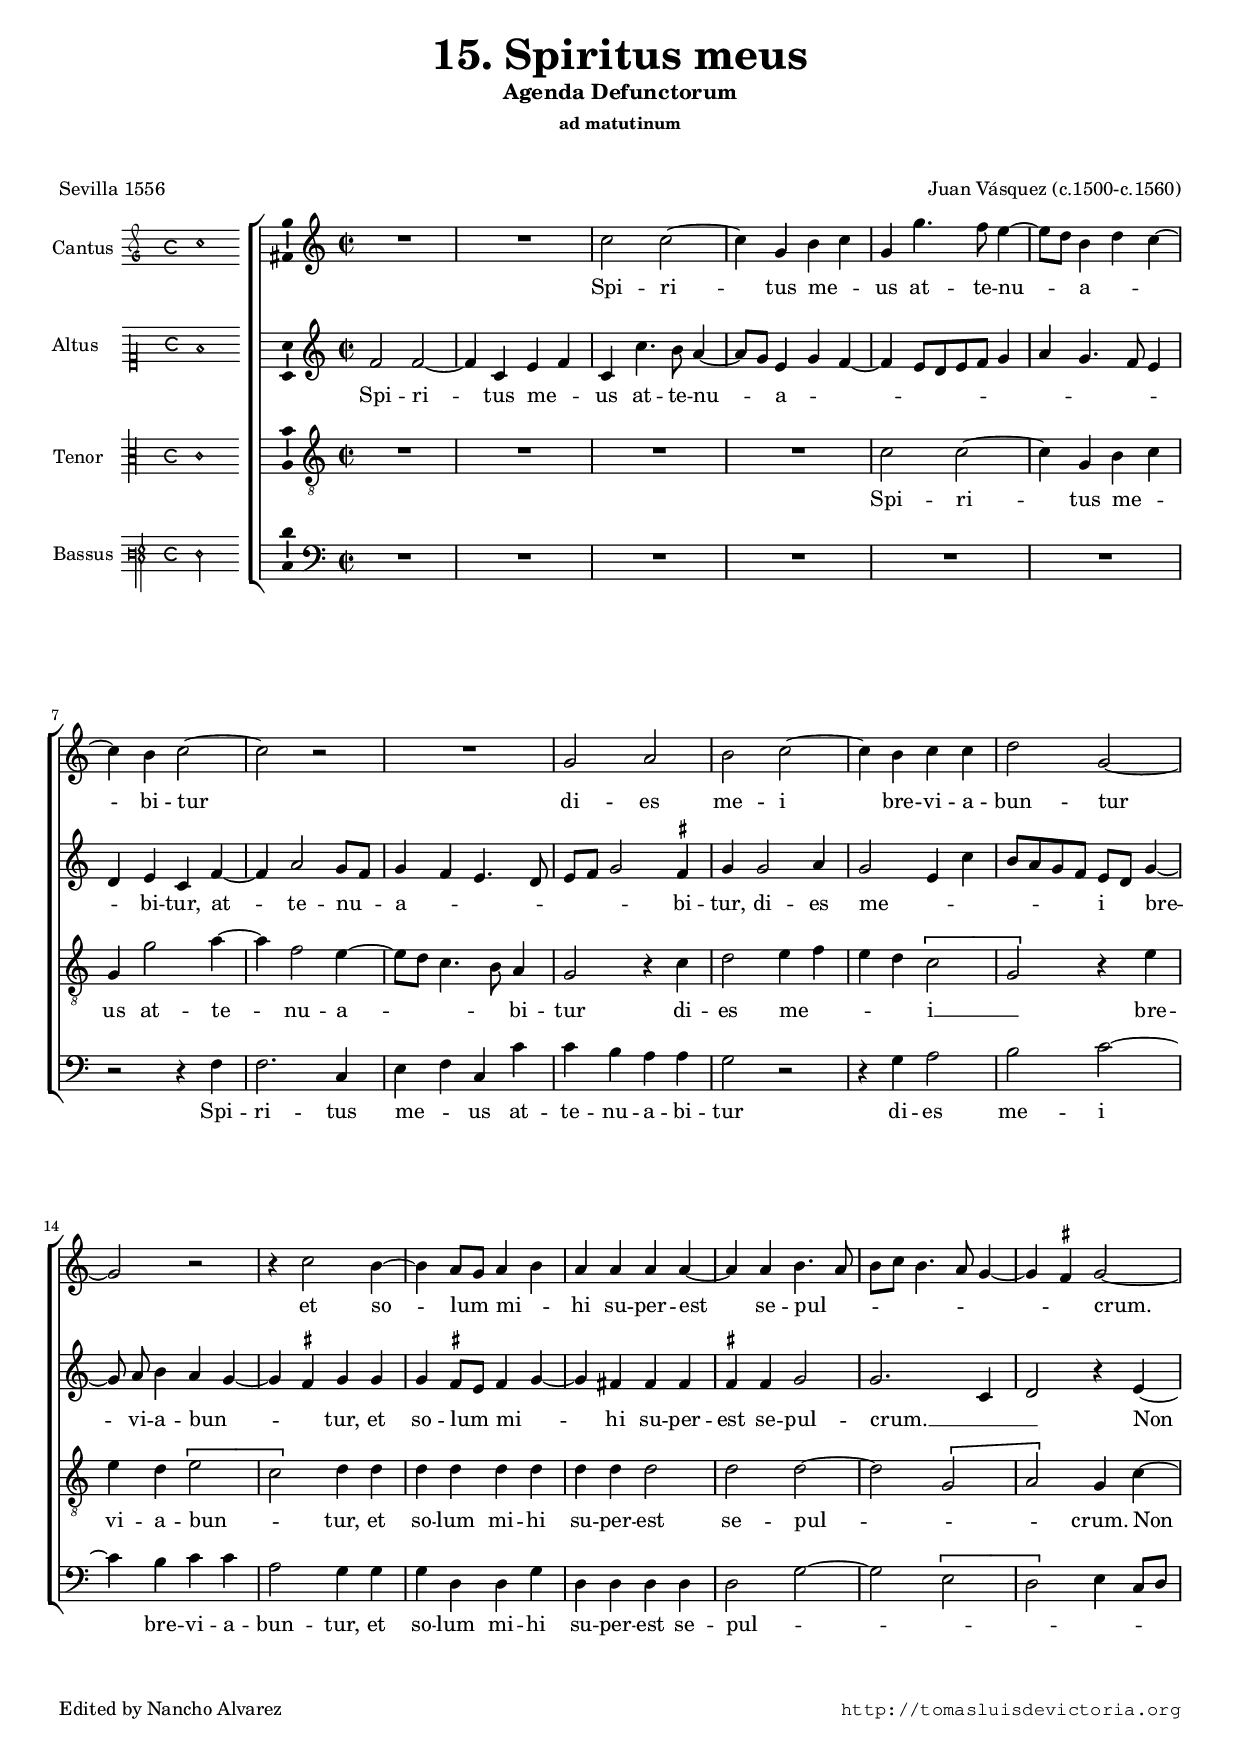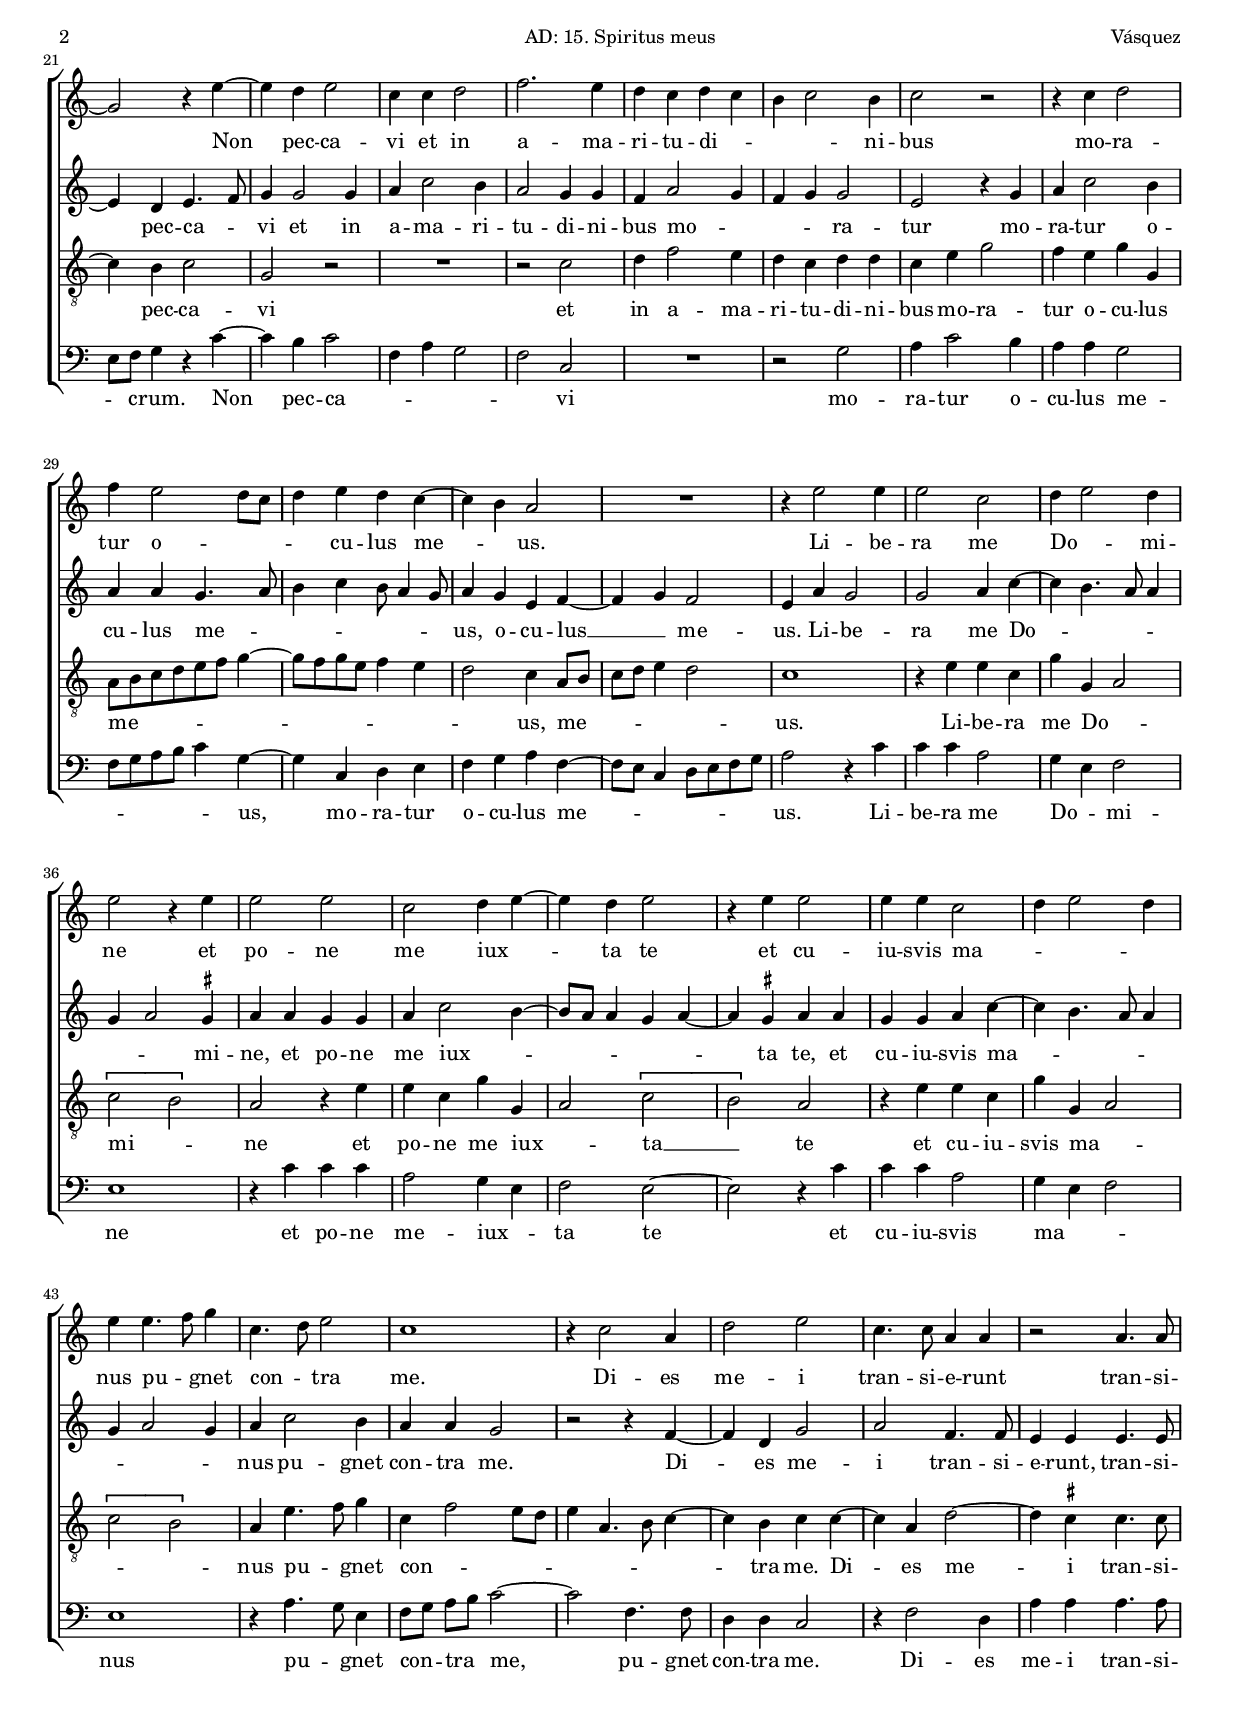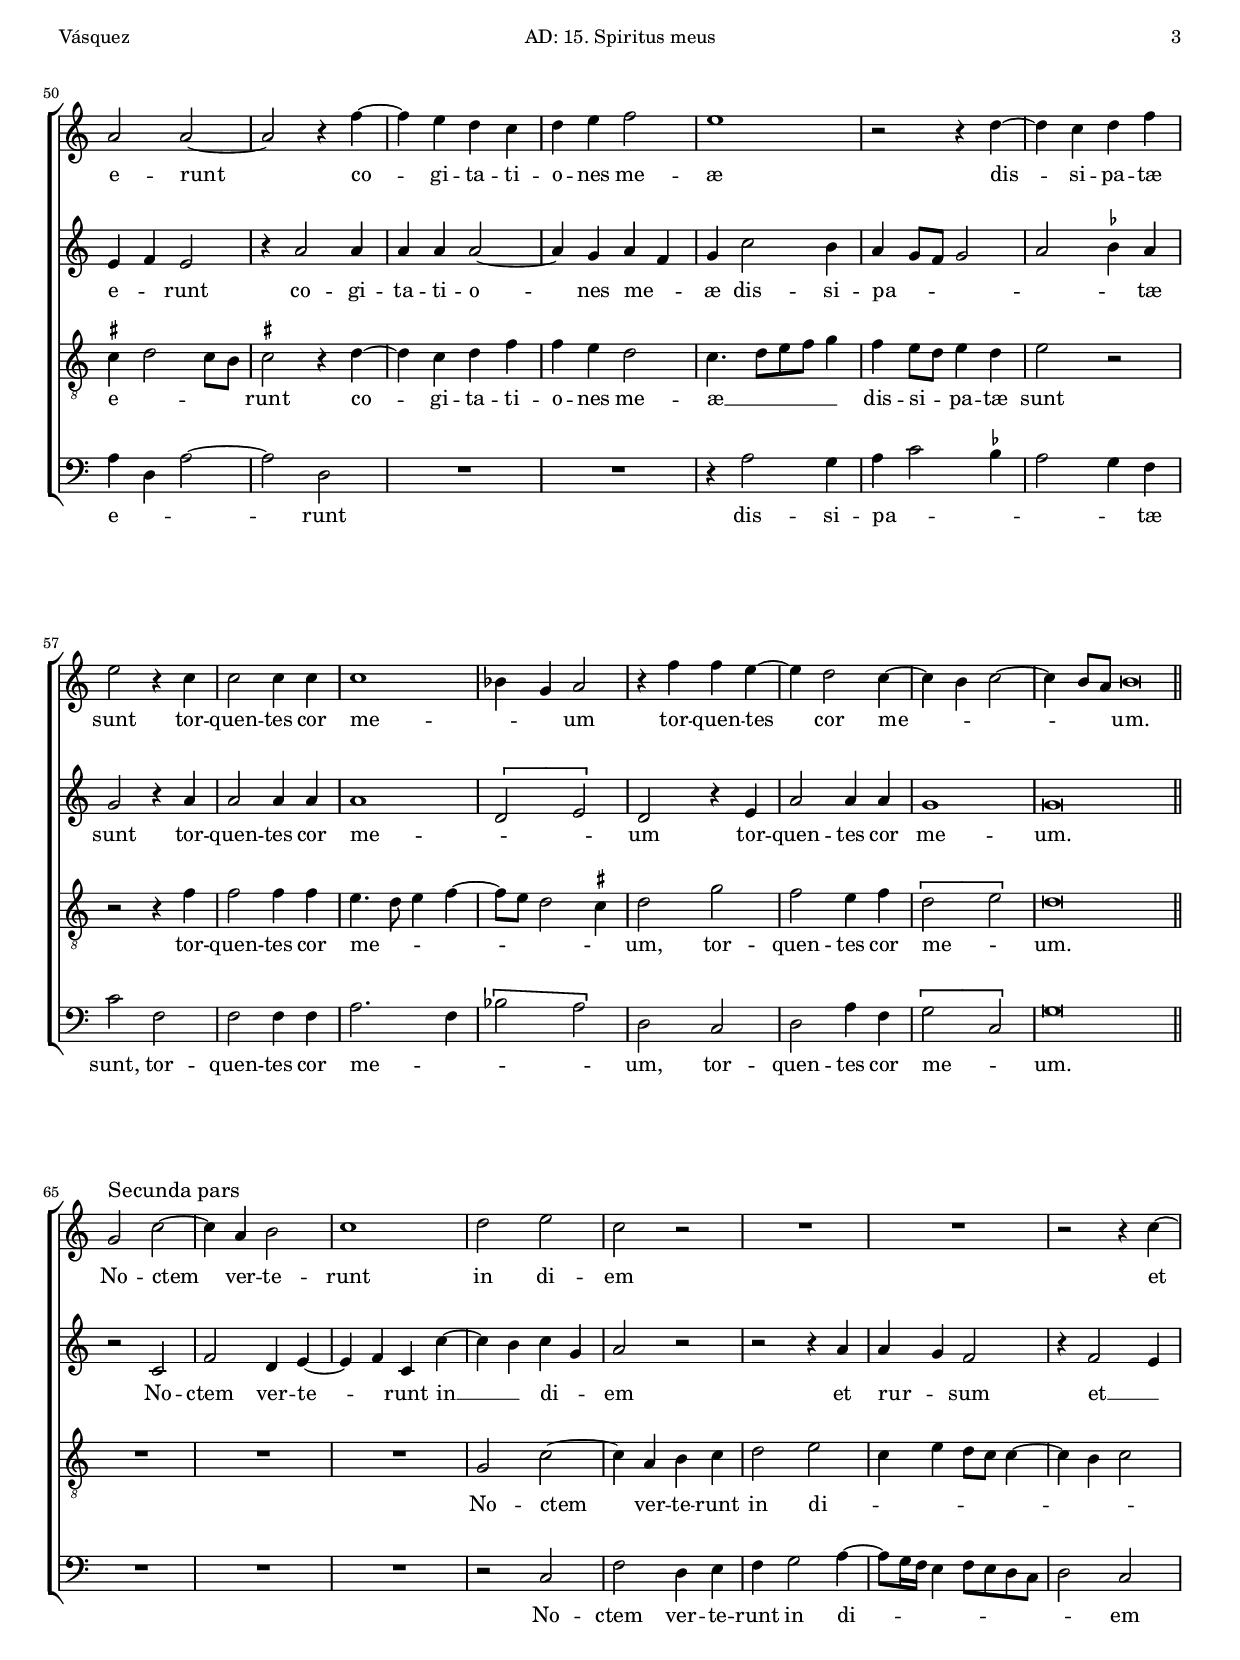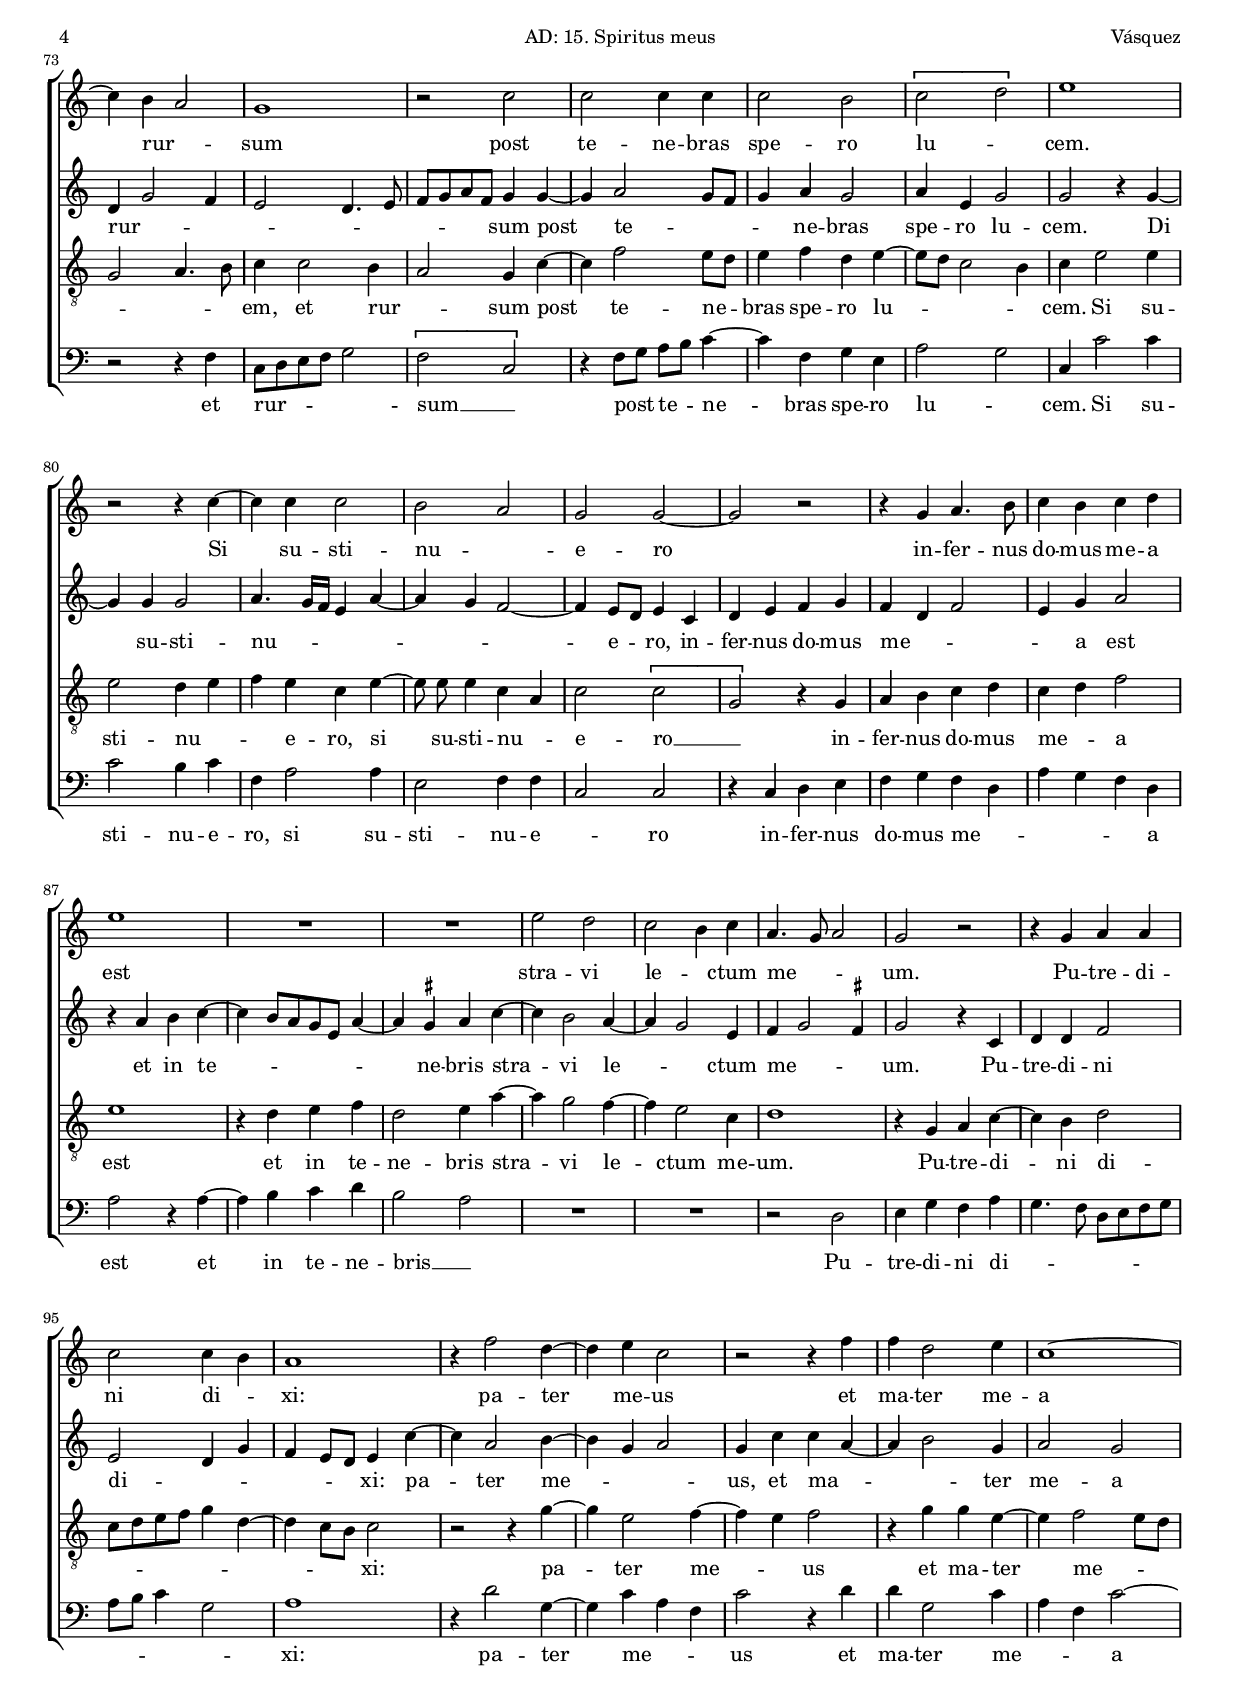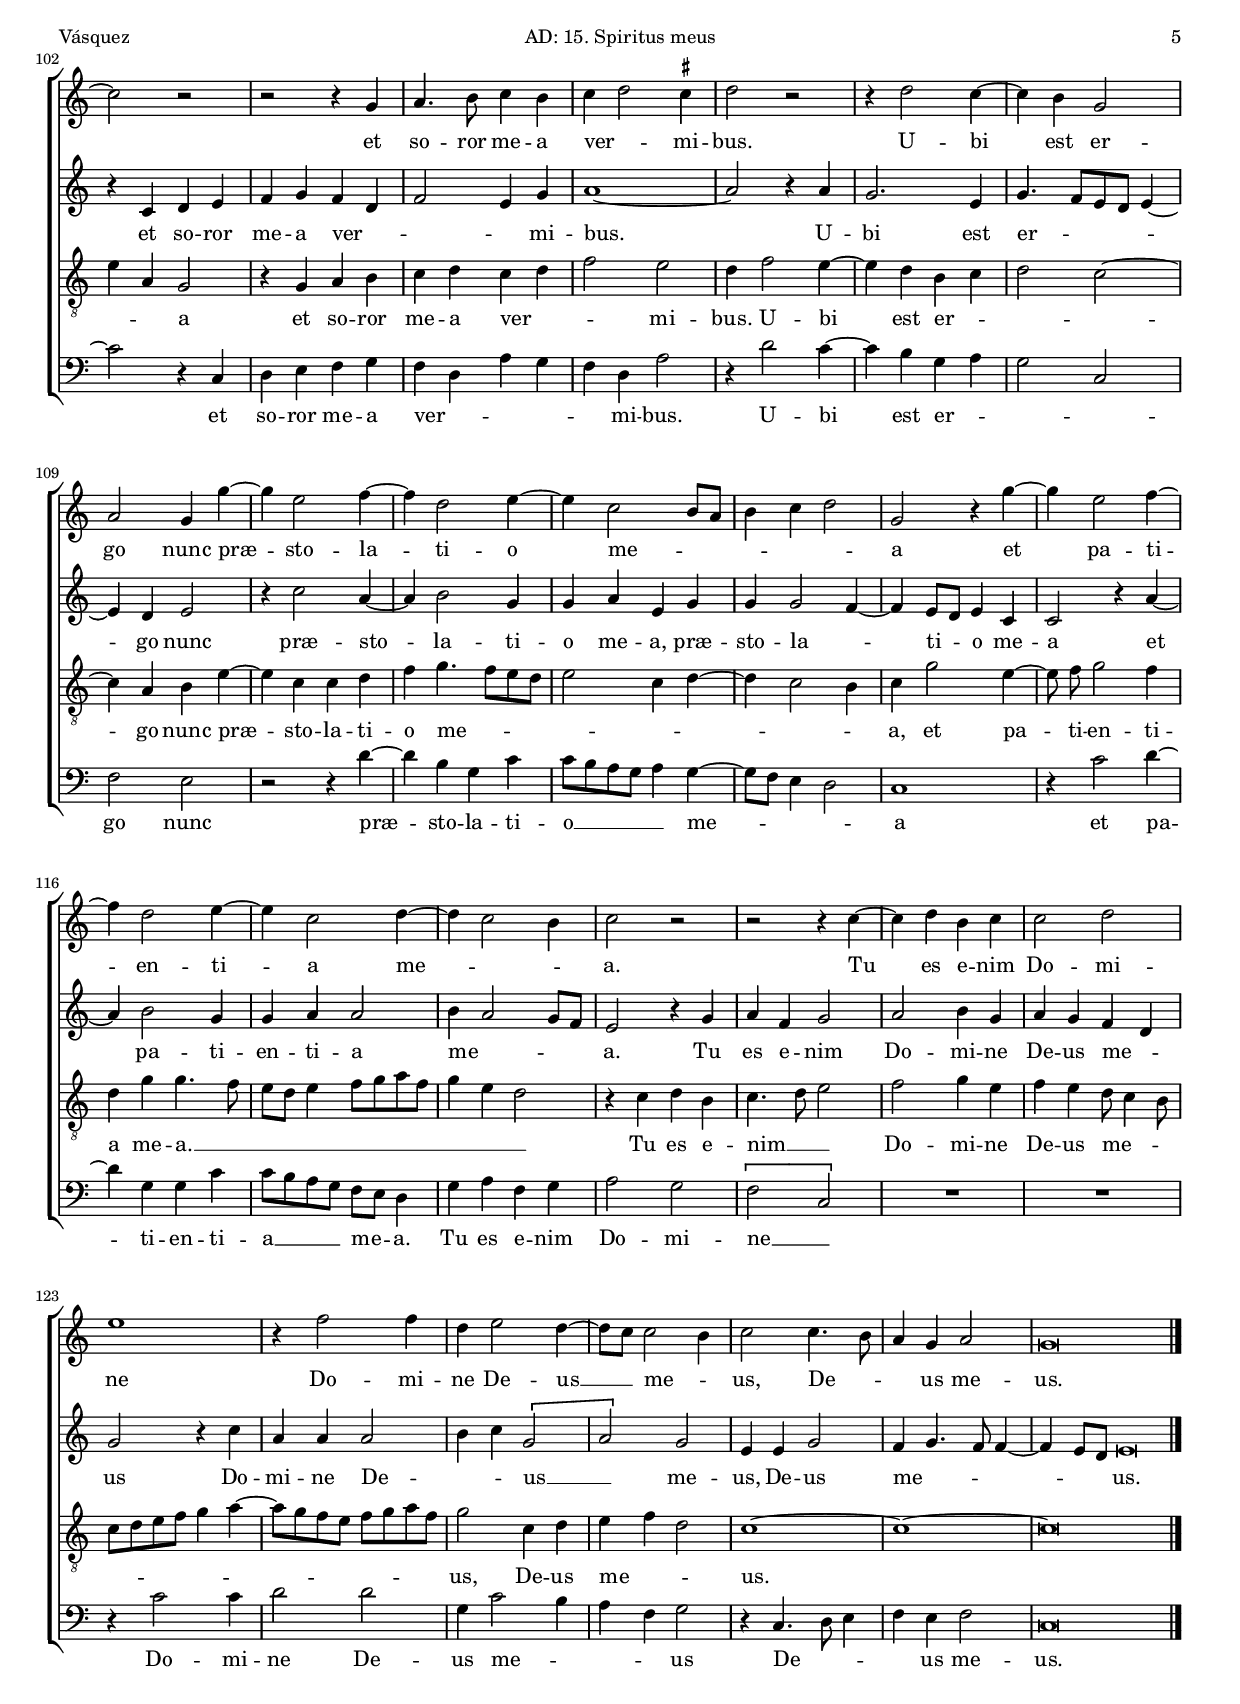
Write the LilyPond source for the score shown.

\version "2.18.0"

#(set-default-paper-size "a4")
#(set-global-staff-size 16.4)
#(ly:set-option 'point-and-click #f)
%mobile -s15.5 -i3.2

italicas=\override LyricText.font-shape = #'italic
rectas=\override LyricText.font-shape = #'upright
ss=\once \set suggestAccidentals = ##t
incipitwidth = 20
mtempo={\tempo 4 = 100}
mtempob={\tempo 4 = 50}

htitle="AD: 15. Spiritus meus"
hcomposer="Vásquez"

\header {
	title=\markup{\fontsize #3 "15. Spiritus meus"}
	subtitle="Agenda Defunctorum"
	subsubtitle=\markup{\column{"ad matutinum" " " " " }}
	composer="Juan Vásquez (c.1500-c.1560)"
        pdfauthor=\composer
	%opus="(-)"
	poet=\markup{"Sevilla 1556"}
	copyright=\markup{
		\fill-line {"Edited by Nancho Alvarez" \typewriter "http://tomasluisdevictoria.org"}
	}
%	tagline=""
}

global={\key c \major \time 2/2
        \skip 1*64 \bar "||" \break
        \skip 1*65
	\bar "|."
}


cantus=\relative c''{
	R1*2
	c2 c ~
	c4 g b c
	g g'4. f8 e4 ~
	e8 d b4 d c ~
	c b c2 ~
	c r
	R1
	g2 a
	b c ~
	c4 b c c
	d2 g, ~
	g r
	r4 c2 b4 ~
	b a8 g a4 b
	a a a a ~
	a4 a b4. a8
	b c b4. a8 g4 ~
	g \ss fis g2 ~
	g2 r4 e' ~
	e4 d e2
	c4 c d2
	f2. e4
	d4 c d c
	b4 c2 b4
	c2 r
	r4 c d2
	f4 e2 d8 c
	d4 e d c ~
	c b a2
	R1
	r4 e'2 e4
	e2 c
	d4 e2 d4
	e2 r4 e
	e2 e
	c d4 e ~
	e4 d e2
	r4 e e2
	e4 e c2
	d4 e2 d4
	e4 e4. f8 g4
	c,4. d8 e2
	c1
	r4 c2 a4
	d2 e
	c4. c8 a4 a
	r2 a4. a8
	a2 a ~
	a r4 f' ~
	f e d c
	d e f2
	e1
	r2 r4 d ~
	d c d f % SR \ss cis
	e2 r4 c
	c2 c4 c
	c1
	bes4 g a2
	r4 f' f e ~
	e d2 c4 ~
	c4 b c2 ~
	c4 b8 a \mtempob b\breve*1/4
	\mtempo
	\once \override TextScript.padding = #1.5
	s4*0^\markup{\larger "Secunda pars"}
	g2 c ~
	c4 a b2
	c1
	d2 e
	c2 r
	R1*2
	r2 r4 c ~
	c4 b a2
	g1
	r2 c
	c c4 c
	c2 b
	\[c d\]
	e1
	r2 r4 c ~
	c c c2
	b a
	g g ~
	g r
	r4 g a4. b8
	c4 b c d
	e1 
	R1*2
	e2 d
	c2 b4 c
	a4. g8 a2
	g2 r
	r4 g a a
	c2 c4 b
	a1
	r4 f'2 d4 ~
	d e c2
	r2 r4 f
	f d2 e4
	c1 ~
	c2 r
	r2 r4 g
	a4. b8 c4 b
	c4 d2 \ss cis4
	d2 r
	r4 d2 c4 ~
	c4 b g2
	a2 g4 g' ~
	g e2 f4 ~
	f4 d2 e4 ~
	e c2 b8 a
	b4 c d2
	g,2 r4 g' ~
	g4 e2 f4 ~
	f d2 e4 ~
	e c2 d4 ~
	d c2 b4
	c2 r
	r2 r4 c ~
	c d b c
	c2 d
	e1
	r4 f2 f4
	d4 e2 d4 ~
	d8 c c2 b4
	c2 c4. b8
	a4 g a2
	g\breve*1/2
}

altus=\relative c'{
	f2 f ~
	f4 c e f
	c c'4. b8 a4 ~
	a8 g e4 g f ~
	f e8[ d e f] g4
	a4 g4. f8 e4
	d4 e c f ~
	f a2 g8 f
	g4 f e4. d8
	e f g2 \ss fis4
	g4 g2 a4
	g2 e4 c'
	b8 a g f e d g4 ~
	g8 \noBeam a b4 a g ~
	g \ss fis g4 g
	g \ss fis8 e fis4 g ~
	g fis fis fis
	\ss fis fis g2
	g2. c,4
	d2 r4 e ~
	e d e4. f8
	g4 g2 g4
	a4 c2 b4
	a2 g4 g
	f4 a2 g4
	f g g2
	e2 r4 g
	a4 c2 b4
	a a g4. a8
	b4 c b8 a4 g8 % SR \ss gis
	a4 g e f ~
	f g f2
	e4 a g2
	g2 a4 c ~
	c4 b4. a8 a4
	g4 a2 \ss gis4
	a4 a g g
	a4 c2 b4 ~
	b8 a a4 g a ~
	a \ss gis a a
	g g a c ~
	c b4. a8 a4
	g4 a2 g4
	a4 c2 b4
	a a g2
	r2 r4 f ~
	f d g2
	a f4. f8
	e4 e e4. e8
	e4 f e2
	r4 a2 a4
	a a a2 ~
	a4 g a f % SR \ss gis
	g4 c2 b4
	a4 g8 f g2
	a2 \ss bes4 a
	g2 r4 a
	a2 a4 a
	a1
	\[d,2 e\]
	d2 r4 e
	a2 a4 a
	g1
	g\breve*1/2
	r2 c,
	f2 d4 e ~
	e4 f c c' ~
	c b c g
	a2 r
	r2 r4 a
	a4 g f2
	r4 f2 e4
	d4 g2 f4
	e2 d4. e8
	f8 g a f g4 g ~
	g a2 g8 f
	g4 a g2
	a4 e g2
	g2 r4 g ~
	g g g2
	a4. g16 f e4 a ~
	a g f2 ~
	f4 e8 d e4 c
	d e f g
	f d f2
	e4 g a2
	r4 a b c ~
	c b8[ a g e] a4 ~
	a \ss gis a c ~
	c4 b2 a4 ~
	a g2 e4
	f4 g2 \ss fis4 % SR fis fis
	g2 r4 c,
	d d f2
	e2 d4 g
	f e8 d e4 c' ~
	c a2 b4 ~
	b4 g a2
	g4 c c a ~
	a b2 g4
	a2 g
	r4 c, d e
	f g f d
	f2 e4 g
	a1 ~
	a2 r4 a
	g2. e4
	g4. f8[ e d] e4 ~
	e d e2
	r4 c'2 a4 ~
	a4 b2 g4
	g a e g
	g4 g2 f4 ~
	f4 e8 d e4 c 
	c2 r4 a' ~
	a4 b2 g4
	g4 a a2
	b4 a2 g8 f 
	e2 r4 g
	a4 f g2
	a2 b4 g
	a g f d
	g2 r4 c
	a4 a a2
	b4 c \[g2
	a\] g
	e4 e g2
	f4 g4. f8 f4 ~
	f e8 d \mtempob e\breve*1/4
}

tenor=\relative c'{
	R1*4
	c2 c ~
	c4 g b c
	g4 g'2 a4 ~
	a f2 e4 ~
	e8 d c4. b8 a4
	g2 r4 c
	d2 e4 f
	e d \[c2
	g\] r4 e'
	e d \[e2
	c2\] d4 d
	d d d d
	d d d2
	d2 d ~
	d \[g,
	a\] g4 c ~
	c4 b c2
	g2 r
	R1
	r2 c
	d4 f2 e4
	d c d d
	c e g2
	f4 e g g, % SR \ss fis
	a8[ b c d e f] g4 ~
	g8 f g e f4 e
	d2 c4 a8 b 
	c d e4 d2
	c1
	r4 e e c
	g' g, a2
	\[c2 b\]
	a2 r4 e'
	e c g' g,
	a2 \[c2
	b\] a
	r4 e' e c
	g' g, a2
	\[c2 b\]
	a4 e'4. f8 g4
	c,4 f2 e8 d
	e4 a,4. b8 c4 ~
	c b c c ~
	c4 a d2 ~
	d4 \ss cis cis4. cis8
	\ss cis4 d2 cis8 b
	\ss cis2 r4 d ~
	d c d f % SR \ss cis
	f e d2
	c4. d8[ e f] g4
	f e8 d e4 d
	e2 r
	r2 r4 f
	f2 f4 f
	e4. d8 e4 f ~
	f8 e d2 \ss cis4
	d2 g
	f e4 f
	\[d2 e\]
	d\breve*1/2
	R1*3
	g,2 c ~
	c4 a b c
	d2 e
	c4 e d8 c c4 ~
	c4 b c2
	g2 a4. b8
	c4 c2 b4
	a2 g4 c ~
	c f2 e8 d
	e4 f d e ~
	e8 d c2 b4
	c4 e2 e4
	e2 d4 e
	f e c e ~
	e8 \noBeam e e4 c a
	c2 \[c
	g\] r4 g
	a b c d
	c d f2
	e1
	r4 d e f
	d2 e4 a ~
	a g2 f4 ~
	f e2 c4
	d1
	r4 g, a c ~
	c b d2
	c8 d e f g4 d ~
	d c8 b c2
	r2 r4 g' ~
	g e2 f4 ~
	f4 e f2
	r4 g g e ~
	e f2 e8 d
	e4 a, g2
	r4 g a b
	c d c d
	f2 e
	d4 f2 e4 ~
	e4 d b c
	d2 c ~
	c4 a b e ~
	e c c d
	f4 g4. f8 e d
	e2 c4 d ~
	d4 c2 b4
	c4 g'2 e4 ~
	e8 \noBeam f g2 f4
	d4 g g4. f8
	e d e4 f8 g a f
	g4 e d2
	r4 c d b
	c4. d8 e2
	f2 g4 e
	f e d8 c4 b8
	c8 d e f g4 a ~
	a8 g f e f g a f
	g2 c,4 d
	e4 f d2
	c1 ~
	c ~
	c\breve*1/2
}

bassus=\relative c{
	R1*6
	r2 r4 f
	f2. c4
	e f c c'
	c b a a
	g2 r
	r4 g a2
	b c ~
	c4 b c c
	a2 g4 g
	g d d g
	d d d d
	d2 g ~
	g \[e
	d\] e4 c8 d
	e f g4 r c ~
	c b c2
	f,4 a g2
	f c
	R1
	r2 g'
	a4 c2 b4
	a4 a g2
	f8 g a b c4 g ~
	g c, d e
	f g a f ~
	f8 e c4 d8 e f g
	a2 r4 c
	c c a2
	g4 e f2
	e1
	r4 c' c c
	a2 g4 e
	f2 e ~
	e r4 c'
	c c a2
	g4 e f2
	e1
	r4 a4. g8 e4
	f8[ g] a[ b] c2 ~
	c2 f,4. f8
	d4 d c2
	r4 f2 d4
	a'4 a a4. a8
	a4 d, a'2 ~
	a d,
	R1*2
	r4 a'2 g4
	a4 c2 \ss bes4
	a2 g4 f
	c'2 f,
	f2 f4 f
	a2. f4
	\[bes2 a\]
	d, c
	d a'4 f
	\[g2 c,\]
	g'\breve*1/2
	R1*3
	r2 c,
	f d4 e 
	f g2 a4 ~
	a8 g16 f e4 f8 e d c
	d2 c
	r2 r4 f
	c8 d e f g2
	\[f c\]
	r4 f8 g a b c4 ~
	c4 f, g e
	a2 g
	c,4 c'2 c4
	c2 b4 c
	f,4 a2 a4
	e2 f4 f
	c2 c
	r4 c d e
	f g f d
	a' g f d
	a'2 r4 a ~
	a b c d
	b2 a 
	R1*2
	r2 d,
	e4 g f a
	g4. f8 d e f g
	a b c4 g2
	a1
	r4 d2 g,4 ~
	g c a f
	c'2 r4 d
	d g,2 c4
	a f c'2 ~
	c r4 c,
	d e f g
	f d a' g
	f d a'2
	r4 d2 c4 ~
	c b g a
	g2 c,
	f e
	r2 r4 d' ~
	d4 b g c
	c8 b a g a4 g ~
	g8 f e4 d2
	c1
	r4 c'2 d4 ~
	d g, g c
	c8 b a g f e d4
	g a f g
	a2 g
	\[f c\]
	R1*2
	r4 c'2 c4
	d2 d
	g,4 c2 b4
	a4 f g2
	r4 c,4. d8 e4
	f e f2
	c\breve*1/2
}

textocantus=\lyricmode{
Spi -- ri -- tus me -- _ us
at -- te -- nu -- _ a -- _ _ bi -- tur
di -- es me -- i 
bre -- vi -- a -- bun -- tur
et so -- lum _ mi -- _ hi su -- per -- est
se -- pul -- _ _ _ _ _ _ _ crum.
Non pec -- ca -- vi
et in a -- ma -- ri -- tu -- di -- _ _ _ ni -- bus
mo -- ra -- tur o -- _ _ _ cu -- lus me -- _ us.
Li -- be -- ra me Do -- _ mi -- ne
et po -- ne me iux -- _ ta te
et cu -- iu -- svis ma -- _ _ _ nus
pu -- _ gnet con -- _ tra me.
Di -- es me -- i
tran -- si -- e -- runt
tran -- si -- e -- runt
co -- gi -- ta -- ti -- o -- nes me -- æ
dis -- si -- pa -- tæ sunt
tor -- quen -- tes
cor me -- _ _ um
tor -- quen -- tes cor me -- _ _ _ _ um.
No -- ctem ver -- te -- runt
in di -- em
et rur -- _ sum
post te -- ne -- bras spe -- ro lu -- _ cem.
Si su -- sti -- nu -- _ e -- ro
in -- fer -- nus do -- mus me -- a est
stra -- vi le -- _ ctum me -- _ _ um.
Pu -- tre -- di -- ni di -- _ xi:
pa -- ter me -- us
et ma -- ter me -- a
et so -- ror me -- a ver -- _ mi -- bus.
U -- bi est er -- go nunc
præ -- sto -- la -- ti -- o me -- _ _ _ _ _ a
et pa -- ti -- en -- ti -- a me -- _ _ a.
Tu es e -- nim Do -- mi -- ne
Do -- mi -- ne De -- us __ _ me -- _ us,
De -- _ _ us me -- us.
}

textoaltus=\lyricmode{
Spi -- ri -- tus me -- _ us
at -- te -- nu -- _ a -- _ _ _ _ _ _ _ _ _ _ _ _ bi -- tur,
at -- te -- nu -- _ a -- _ _ _ _ _ _ bi -- tur,
di -- es me -- _ _ _ _ _ _ i _ bre -- vi -- a -- bun -- _ _ tur,
et so -- lum _ mi -- _ hi su -- per -- est se -- pul -- crum. __ _ _ 
Non pec -- ca -- _ vi
et in a -- ma -- ri -- tu -- di -- ni -- bus
mo -- _ _ _ ra -- tur
mo -- ra -- tur
o -- cu -- lus me -- _ _ _ _ _ _ us,
o -- cu -- lus __ _ me -- us.
Li -- be -- ra me Do -- _ _ _ _ _ mi -- ne,
et po -- ne me iux -- _ _ _ _ _ ta te,
et cu -- iu -- svis ma -- _ _ _ _ _ _ nus pu -- gnet
con -- tra me.
Di -- es me -- i
tran -- si -- e -- runt,
tran -- si -- e -- _ runt
co -- gi -- ta -- ti -- o -- nes me -- _ æ
dis -- si -- pa -- _ _ _ _ _ tæ sunt
tor -- quen -- tes cor me -- _ _ um
tor -- quen -- tes cor me -- um.
No -- ctem ver -- te -- _ runt 
in __ _ di -- _ em
et rur -- _ sum
et __ _ rur -- _ _ _ _ _ _ _ _ _ sum
post te -- _ _ _ ne -- bras
spe -- ro lu -- cem.
Di su -- sti -- nu -- _ _ _ _ _ _ e -- _ ro,
in -- fer -- nus do -- mus me -- _ _ _ a est
et in te -- _ _ _ _ _ ne -- bris
stra -- vi le -- _ ctum me -- _ _ um.
Pu -- tre -- di -- ni di -- _ _ _ _ _ xi:
pa -- ter me -- _ _ us,
et ma -- _ _ ter me -- a
et so -- ror me -- a ver -- _ _ _ mi -- bus.
U -- bi est er -- _ _ _ _ go nunc
præ -- sto -- la -- ti -- o me -- a,
præ -- sto -- la -- _ ti -- _ o me -- a
et pa -- ti -- en -- ti -- a me -- _ _ _ a.
Tu es e -- nim
Do -- mi -- ne
De -- us me -- _ us
Do -- mi -- ne De -- _ _ us __ _ me -- us,
De -- us me -- _ _ _ _ _ us.
}

textotenor=\lyricmode{
Spi -- ri -- tus me -- _ us
at -- te -- nu -- a -- _ _ _ bi -- tur
di -- es me -- _ _ _ i __ _
bre -- vi -- a -- bun -- _ tur,
et so -- lum mi -- hi su -- per -- est 
se -- pul -- _ _ crum.
Non pec -- ca -- vi
et in a -- ma -- ri -- tu -- di -- ni -- bus
mo -- ra -- tur o -- cu -- lus
me -- _ _ _ _ _ _ _ _ _ _ _ _ us,
me -- _ _ _ _ _ us.
Li -- be -- ra me Do -- _ mi -- _ ne
et po -- ne me iux -- _ ta __ _ te
et cu -- iu -- svis ma -- _ _ _ nus
pu -- _ gnet con -- _ _ _ _ _ _ _ tra me.
Di -- es me -- i tran -- si -- e -- _ _ _ runt
co -- gi -- ta -- ti -- o -- nes me -- æ __ _ _ _ _ 
dis -- si -- _ pa -- tæ sunt
tor -- quen -- tes cor me -- _ _ _ _ _ _ um,
tor -- quen -- tes cor me -- _ um.
No -- ctem ver -- te -- runt in di -- _ _ _ _ _ _ _ _ _ _ em,
et rur -- _ sum post te -- ne -- _ bras
spe -- ro lu -- _ _ _ cem.
Si su -- sti -- nu -- _ _ e -- ro,
si su -- sti -- nu -- _ e -- ro __ _ 
in -- fer -- nus do -- mus me -- _ a est
et in te -- ne -- bris stra -- vi le -- ctum me -- um.
Pu -- tre -- di -- ni di -- _ _ _ _ _ _ _ _ xi:
pa -- ter me -- _ us
et ma -- ter me -- _ _ _ _ a
et so -- ror me -- a
ver -- _ _ mi -- bus.
U -- bi est er -- _ _ _ go
nunc præ -- sto -- la -- ti -- o me -- _ _ _ _ _ _ _ _ a,
et pa -- ti -- en -- ti -- a me -- a. __ _ _ _ _ _ _ _ _ _ _ _ 
Tu es e -- nim __ _ _ 
Do -- mi -- ne De -- us me -- _ _ _ _ _ _ _ _ _ _ _ _ _ _ _ us,
De -- us me -- _ _ us.
}

textobassus=\lyricmode{
Spi -- ri -- tus me -- _ us
at -- te -- nu -- a -- bi -- tur
di -- es me -- i bre -- vi -- a -- bun -- tur,
et so -- lum mi -- hi su -- per -- est
se -- pul -- _ _ _ _ _ _ _ _ crum.
Non pec -- ca -- _ _ _ _ vi
mo -- ra -- tur o -- cu -- lus me -- _ _ _ _ _ us,
mo -- ra -- tur
o -- cu -- lus me -- _ _ _ _ _ _ us.
Li -- be -- ra me Do -- _ mi -- ne
et po -- ne me -- iux -- _ ta te
et cu -- iu -- svis ma -- _ _ nus
pu -- _ gnet con -- _ tra _ me,
pu -- gnet con -- tra me.
Di -- es me -- i tran -- si -- e -- _ _ runt
dis -- si -- pa -- _ _ _ _ tæ sunt,
tor -- quen -- tes cor me -- _ _ _ um,
tor -- quen -- tes cor me -- _ um.
No -- ctem ver -- te -- runt in di -- _ _ _ _ _ _ _ _ em
et rur -- _ _ _ _ sum __ _
post _ te -- _ ne -- bras spe -- ro
lu -- _ cem.
Si su -- sti -- nu -- e -- ro,
si su -- sti -- nu -- e -- _ ro
in -- fer -- nus do -- mus me -- _ _ _ _ a est
et in te -- ne -- bris __ _
Pu -- tre -- di -- ni di -- _ _ _ _ _ _ _ _ _ _ xi:
pa -- ter me -- _ _ us
et ma -- ter me -- _ _ a
et so -- ror me -- a ver -- _ _ _ _ mi -- bus.
U -- bi est er -- _ _ _ go nunc
præ -- sto -- la -- ti -- o __ _ _ _ _ me -- _ _ _ a
et pa -- ti -- en -- ti -- a __ _ _ _ me -- _ a.
Tu es e -- nim Do -- mi -- ne __ _ 
Do -- mi -- ne De -- us
me -- _ _ _ us
De -- _ _ _ us me -- us.
}


incipitcantus=\markup{
	\score{
		{ 
		\set Staff.instrumentName="Cantus "
		\override NoteHead.style = #'neomensural
		\override Staff.TimeSignature.style = #'neomensural
		\cadenzaOn 
		\clef "petrucci-g"
		\key c \major
		\time 4/4
                c''1
		} 

	\layout { line-width=\incipitwidth indent = 0 }
	}
}

incipitaltus=\markup{
	\score{
		{ 
		\set Staff.instrumentName="Altus    "
		\override NoteHead.style = #'neomensural 
		\override Staff.TimeSignature.style = #'neomensural
		\cadenzaOn 
		\clef "petrucci-c1"
		\key c \major
		\time 4/4
                f'1
		} 
	\layout { line-width=\incipitwidth indent = 0 }
	}
}


incipittenor=\markup{
	\score{
		{ 
		\set Staff.instrumentName="Tenor   "
		\override NoteHead.style = #'neomensural 
		\override Staff.TimeSignature.style = #'neomensural
		\cadenzaOn 
		\clef "petrucci-c3"
		\key c \major
		\time 4/4
                c'1
		} 
	\layout { line-width=\incipitwidth indent=0 }
	}
}

incipitbassus=\markup{
	\score{
		{ 
		\set Staff.instrumentName="Bassus "
		\override NoteHead.style = #'neomensural
		\override Staff.TimeSignature.style = #'neomensural
		\cadenzaOn 
		\clef "petrucci-f3"
		\key c \major
		\time 4/4
                f2*2
		} 
	\layout { line-width=\incipitwidth indent = 0 }
	}
}

%\layout {
%       \context {\Voice
%               \remove Ligature_bracket_engraver
%               \consists Mensural_ligature_engraver
%       }
%       line-width=\incipitwidth
%       indent = 0
%}

\score {\transpose c' c'{
\new ChoirStaff<<

	\new Staff <<\global
	\new Voice="v1" {
		\set Staff.instrumentName=\incipitcantus
		\clef "treble"
		\cantus }
	\new Lyrics \lyricsto "v1" {\textocantus }
	>>

	\new Staff <<\global
	\new Voice="v2" {
		\set Staff.instrumentName=\incipitaltus
		\clef "treble"
		\altus }
	\new Lyrics \lyricsto "v2" {\textoaltus }
	>>
	
	\new Staff <<\global
	\new Voice="v3" {
		\set Staff.instrumentName=\incipittenor
		\clef "G_8"
		\tenor }
	\new Lyrics \lyricsto "v3" {\textotenor }
	>>

	\new Staff <<\global
	\new Voice="v4" {
		\set Staff.instrumentName=\incipitbassus
		\clef "bass"
		\bassus }
	\new Lyrics \lyricsto "v4" {\textobassus }
	>>
	
>>

	} % transpose

\layout{ 
	\context {\Lyrics 
		\override VerticalAxisGroup.staff-affinity = #UP
		\override VerticalAxisGroup.nonstaff-relatedstaff-spacing =
			#'((basic-distance . 0) (minimum-distance . 0) (padding . 1))
		\override LyricText.font-size = #1.2
		\override LyricHyphen.minimum-distance = #0.5
	}
	\context {\Score 
		tempoHideNote = ##t
		\override BarNumber.padding = #2 
	}
	\context {\Voice 
		%melismaBusyProperties = #'()
		%autoBeaming = ##f
	}
	\context {\Staff 
                %\RemoveEmptyStaves
                %\override VerticalAxisGroup.remove-first = ##t
		\override VerticalAxisGroup.staff-staff-spacing =
			#'((basic-distance . 11) (minimum-distance . 0) (padding . 1))
		\consists Ambitus_engraver 
		\override LigatureBracket.padding = #1
	}
}

%\midi { \mtempo }

}


\paper{
	%first-page-number = #34
	evenHeaderMarkup=\markup  \fill-line { \fromproperty #'page:page-number-string \htitle \hcomposer }
	oddHeaderMarkup= \markup  \fill-line { \on-the-fly #not-first-page \hcomposer \on-the-fly #not-first-page \htitle \on-the-fly #not-first-page \fromproperty #'page:page-number-string }
	%system-count=20
	%page-count = 8
	ragged-last-bottom = ##f
	indent=3.4\cm
	system-system-spacing =
	#'((basic-distance . 20) (minimum-distance . 0) (padding . 5))
	top-system-spacing = % header
	#'((basic-distance . 10) (minimum-distance . 0) (padding . 0))
	last-bottom-spacing = % footer
	#'((basic-distance . 14) (minimum-distance . 0) (padding . 0))
	markup-system-spacing.padding = #1.5
}
